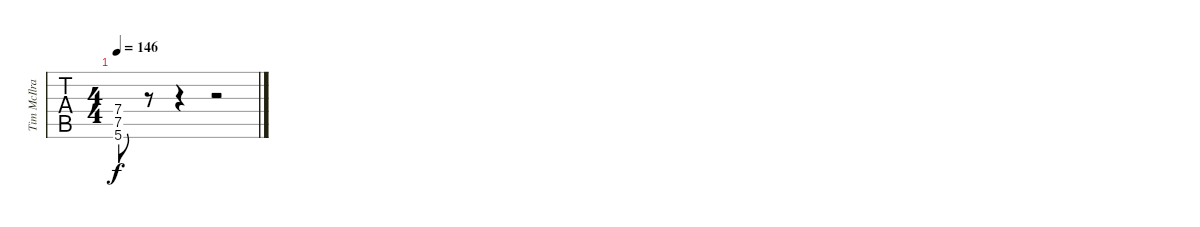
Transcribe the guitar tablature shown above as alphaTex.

\track ("Tim McIlrath - Guitar One" "Tim McIlra") {instrument distortionguitar}
\staff {tabs}
\tuning (Eb4 Bb3 Gb3 Db3 Ab2 Eb2) {hide}
\ts (4 4)
\tempo 146
\clef g2
\ks c
(7.4 7.5 5.6).8{dy f} r.8 r.4 r.2
